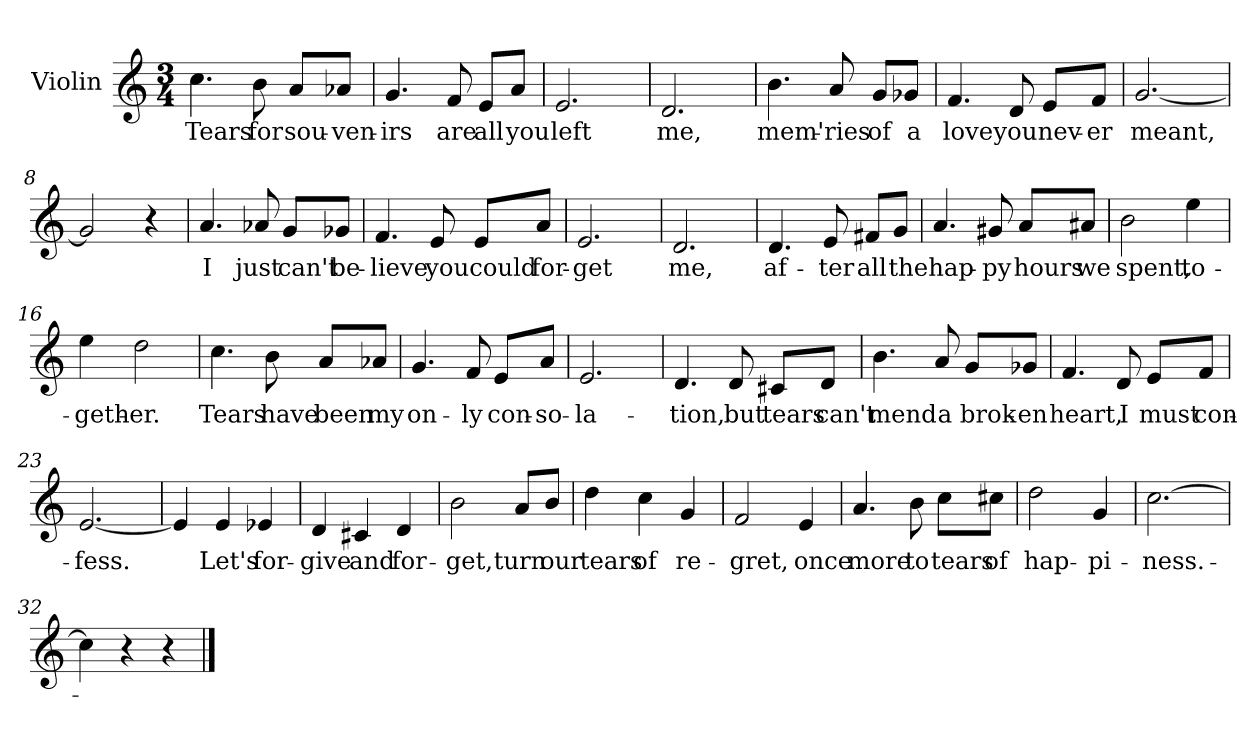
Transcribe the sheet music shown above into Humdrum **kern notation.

**kern	**text
*part1	*part1
*staff1	*staff1
*I"Violin	*
*I'Vln	*
*clefG2	*
*k[]	*
*C:	*
*M3/4	*
=1	=1
4.cc\	Tears
8b\	for
8a/L	sou-
8a-X/J	-ven-
=2	=2
4.g/	-irs
8f/	are
8e/L	all
8a/J	you
=3	=3
2.e/	left
=4	=4
2.d/	me,
=5	=5
4.b\	mem'-
8a/	-ries
8g/L	of
8g-X/J	a
!!LO:LB:g=z
=6	=6
4.f/	love
8d/	you
8e/L	nev-
8f/J	-er
=7	=7
[2.g/	meant,
=8	=8
2g/]	.
4r	.
=9	=9
4.a/	I
8a-X/	just
8g/L	can't
8g-X/J	be-
=10	=10
4.f/	-lieve
8e/	you
8e/L	could
8a/J	for-
!!LO:LB:g=z
=11	=11
2.e/	-get
=12	=12
2.d/	me,
=13	=13
4.d/	af-
8e/	-ter
8f#X/L	all
8g/J	the
=14	=14
4.a/	hap-
8g#X/	-py
8a/L	hours
8a#X/J	we
=15	=15
2b\	spent,
4ee\	to-
!!LO:LB:g=z
=16	=16
4ee\	-geth-
2dd\	-er.
=17	=17
4.cc\	Tears
8b\	have
8a/L	been
8a-X/J	my
=18	=18
4.g/	on-
8f/	-ly
8e/L	con-
8a/J	-so-
=19	=19
2.e/	-la-
=20	=20
4.d/	-tion,
8d/	but
8c#X/L	tears
8d/J	can't
!!LO:LB:g=z
=21	=21
4.b\	mend
8a/	a
8g/L	brok-
8g-X/J	-en
=22	=22
4.f/	heart,
8d/	I
8e/L	must
8f/J	con-
=23	=23
[2.e/	-fess.
=24	=24
4e/]	.
4e/	Let's
4e-X/	for-
=25	=25
4d/	-give
4c#X/	and
4d/	for-
!!LO:LB:g=z
=26	=26
2b\	-get,
8a/L	turn
8b/J	our
=27	=27
4dd\	tears
4cc\	of
4g/	re-
=28	=28
2f/	-gret,
4e/	once
=29	=29
4.a/	more
8b\	to
8cc\L	tears
8cc#X\J	of
=30	=30
2dd\	hap-
4g/	-pi-
=31	=31
[2.cc\	-ness.-
=32	=32
4cc\]	.
4r	.
4r	.
==	==
*-	*-
